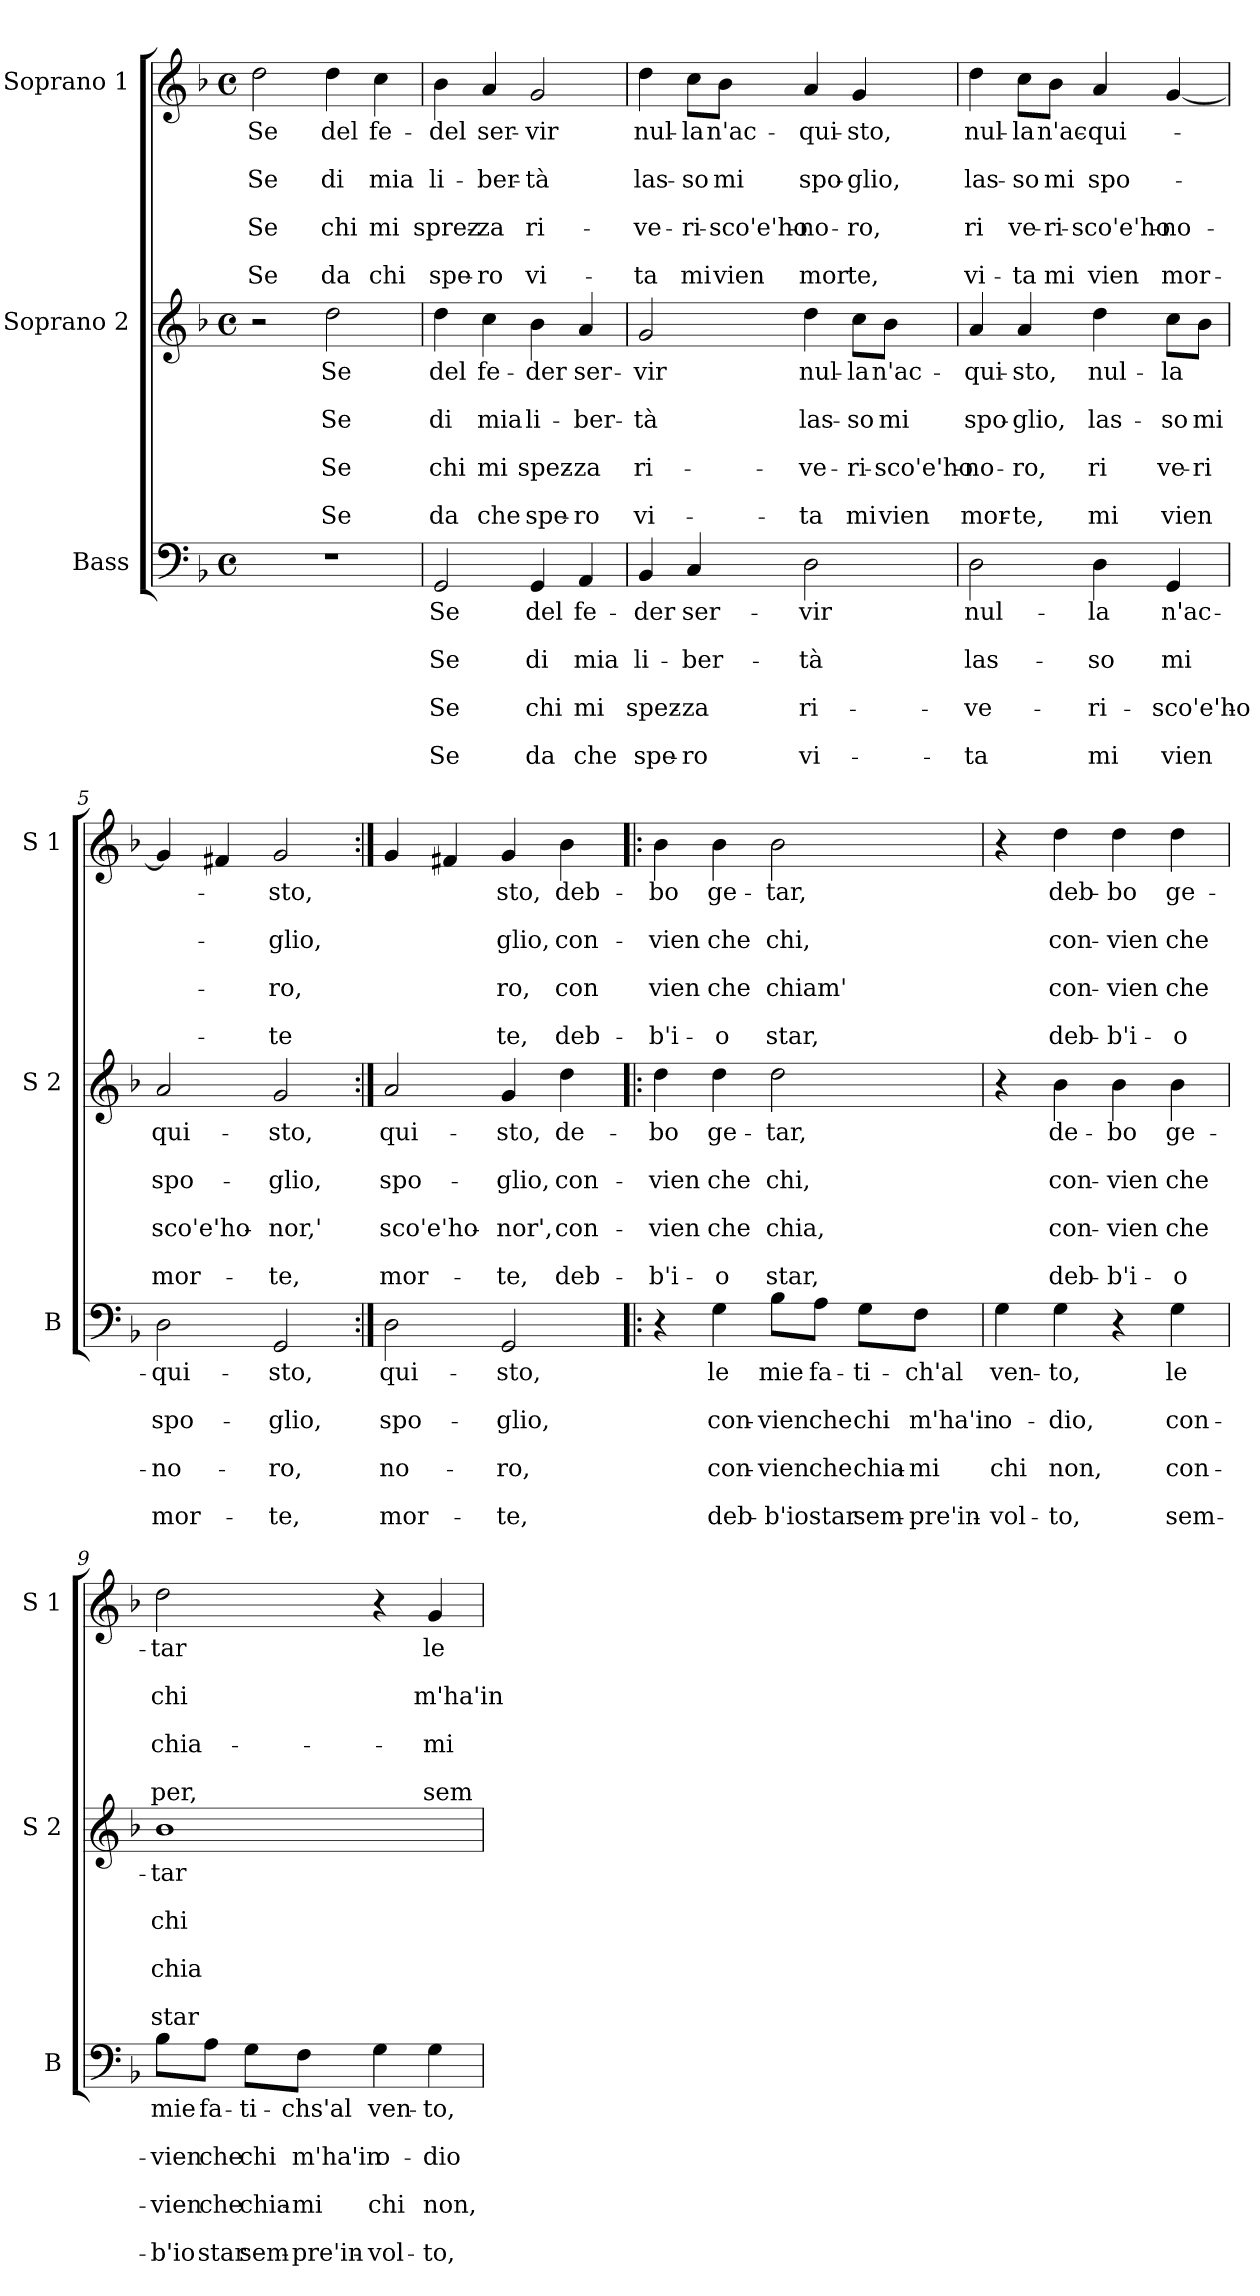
**kern	**text	**text	**text	**text	**text	**text	**text	**kern	**text	**text	**text	**text	**text	**text	**text	**kern	**text	**text	**text	**text	**text	**text	**text
*part3	*part3	*part3	*part3	*part3	*part3	*part3	*part3	*part2	*part2	*part2	*part2	*part2	*part2	*part2	*part2	*part1	*part1	*part1	*part1	*part1	*part1	*part1	*part1
*staff3	*staff3	*staff3	*staff3	*staff3	*staff3	*staff3	*staff3	*staff2	*staff2	*staff2	*staff2	*staff2	*staff2	*staff2	*staff2	*staff1	*staff1	*staff1	*staff1	*staff1	*staff1	*staff1	*staff1
*I"Bass	*	*	*	*	*	*	*	*I"Soprano 2	*	*	*	*	*	*	*	*I"Soprano 1	*	*	*	*	*	*	*
*I'B	*	*	*	*	*	*	*	*I'S 2	*	*	*	*	*	*	*	*I'S 1	*	*	*	*	*	*	*
*clefF4	*	*	*	*	*	*	*	*clefG2	*	*	*	*	*	*	*	*clefG2	*	*	*	*	*	*	*
*k[b-]	*	*	*	*	*	*	*	*k[b-]	*	*	*	*	*	*	*	*k[b-]	*	*	*	*	*	*	*
*F:	*	*	*	*	*	*	*	*F:	*	*	*	*	*	*	*	*F:	*	*	*	*	*	*	*
*M4/4	*	*	*	*	*	*	*	*M4/4	*	*	*	*	*	*	*	*M4/4	*	*	*	*	*	*	*
*met(c)	*	*	*	*	*	*	*	*met(c)	*	*	*	*	*	*	*	*met(c)	*	*	*	*	*	*	*
=1	=1	=1	=1	=1	=1	=1	=1	=1	=1	=1	=1	=1	=1	=1	=1	=1	=1	=1	=1	=1	=1	=1	=1
!	!	!	!	!	!	!	!	!	!	!	!	!	!	!	!	!	!LO:LY:b	!	!LO:LY:b	!	!LO:LY:b	!	!LO:LY:b
1r	.	.	.	.	.	.	.	2r	.	.	.	.	.	.	.	2dd\	Se	.	Se	.	Se	.	Se
!	!	!	!	!	!	!	!	!	!LO:LY:b	!	!LO:LY:b	!	!LO:LY:b	!	!LO:LY:b	!	!LO:LY:b	!	!LO:LY:b	!	!LO:LY:b	!	!LO:LY:b
.	.	.	.	.	.	.	.	2dd\	Se	.	Se	.	Se	.	Se	4dd\	del	.	di	.	chi	.	da
!	!	!	!	!	!	!	!	!	!	!	!	!	!	!	!	!	!LO:LY:b	!	!LO:LY:b	!	!LO:LY:b	!	!LO:LY:b
.	.	.	.	.	.	.	.	.	.	.	.	.	.	.	.	4cc\	fe-	.	mia	.	mi	.	chi
=2	=2	=2	=2	=2	=2	=2	=2	=2	=2	=2	=2	=2	=2	=2	=2	=2	=2	=2	=2	=2	=2	=2	=2
!	!LO:LY:b	!	!LO:LY:b	!	!LO:LY:b	!	!LO:LY:b	!	!LO:LY:b	!	!LO:LY:b	!	!LO:LY:b	!	!LO:LY:b	!	!LO:LY:b	!	!LO:LY:b	!	!LO:LY:b	!	!LO:LY:b
2GG/	Se	.	Se	.	Se	.	Se	4dd\	del	.	di	.	chi	.	da	4b-\	-del	.	li-	.	sprez-	.	spe-
!	!	!	!	!	!	!	!	!	!LO:LY:b	!	!LO:LY:b	!	!LO:LY:b	!	!LO:LY:b	!	!LO:LY:b	!	!LO:LY:b	!	!LO:LY:b	!	!LO:LY:b
.	.	.	.	.	.	.	.	4cc\	fe-	.	mia	.	mi	.	che	4a/	ser-	.	-ber-	.	-za	.	-ro
!	!LO:LY:b	!	!LO:LY:b	!	!LO:LY:b	!	!LO:LY:b	!	!LO:LY:b	!	!LO:LY:b	!	!LO:LY:b	!	!LO:LY:b	!	!LO:LY:b	!	!LO:LY:b	!	!LO:LY:b	!	!LO:LY:b
4GG/	del	.	di	.	chi	.	da	4b-\	-der	.	li-	.	spez-	.	spe-	2g/	-vir	.	-tà	.	ri-	.	vi-
!	!LO:LY:b	!	!LO:LY:b	!	!LO:LY:b	!	!LO:LY:b	!	!LO:LY:b	!	!LO:LY:b	!	!LO:LY:b	!	!LO:LY:b	!	!	!	!	!	!	!	!
4AA/	fe-	.	mia	.	mi	.	che	4a/	ser-	.	-ber-	.	-za	.	-ro	.	.	.	.	.	.	.	.
=3	=3	=3	=3	=3	=3	=3	=3	=3	=3	=3	=3	=3	=3	=3	=3	=3	=3	=3	=3	=3	=3	=3	=3
!	!LO:LY:b	!	!LO:LY:b	!	!LO:LY:b	!	!LO:LY:b	!	!LO:LY:b	!	!LO:LY:b	!	!LO:LY:b	!	!LO:LY:b	!	!LO:LY:b	!	!LO:LY:b	!	!LO:LY:b	!	!LO:LY:b
4BB-/	-der	.	li-	.	spez-	.	spe-	2g/	-vir	.	-tà	.	ri-	.	vi-	4dd\	nul-	.	las-	.	-ve-	.	-ta
!	!LO:LY:b	!	!LO:LY:b	!	!LO:LY:b	!	!LO:LY:b	!	!	!	!	!	!	!	!	!	!LO:LY:b	!	!LO:LY:b	!	!LO:LY:b	!	!LO:LY:b
4C/	ser-	.	-ber-	.	-za	.	-ro	.	.	.	.	.	.	.	.	8cc\L	-la	.	-so	.	-ri-	.	mi
!	!	!	!	!	!	!	!	!	!	!	!	!	!	!	!	!	!LO:LY:b	!	!LO:LY:b	!	!LO:LY:b	!	!LO:LY:b
.	.	.	.	.	.	.	.	.	.	.	.	.	.	.	.	8b-\J	n'ac-	.	mi	.	-sco'e'ho-	.	vien
!	!LO:LY:b	!	!LO:LY:b	!	!LO:LY:b	!	!LO:LY:b	!	!LO:LY:b	!	!LO:LY:b	!	!LO:LY:b	!	!LO:LY:b	!	!LO:LY:b	!	!LO:LY:b	!	!LO:LY:b	!	!LO:LY:b
2D\	-vir	.	-tà	.	ri-	.	vi-	4dd\	nul-	.	las-	.	-ve-	.	-ta	4a/	-qui-	.	spo-	.	-no-	.	mor
!	!	!	!	!	!	!	!	!	!LO:LY:b	!	!LO:LY:b	!	!LO:LY:b	!	!LO:LY:b	!	!LO:LY:b	!	!LO:LY:b	!	!LO:LY:b	!	!LO:LY:b
.	.	.	.	.	.	.	.	8cc\L	-la	.	-so	.	-ri-	.	mi	4g/	-sto,	.	-glio,	.	-ro,	.	te,
!	!	!	!	!	!	!	!	!	!LO:LY:b	!	!LO:LY:b	!	!LO:LY:b	!	!LO:LY:b	!	!	!	!	!	!	!	!
.	.	.	.	.	.	.	.	8b-\J	n'ac-	.	mi	.	-sco'e'ho-	.	vien	.	.	.	.	.	.	.	.
=4	=4	=4	=4	=4	=4	=4	=4	=4	=4	=4	=4	=4	=4	=4	=4	=4	=4	=4	=4	=4	=4	=4	=4
!	!LO:LY:b	!	!LO:LY:b	!	!LO:LY:b	!	!LO:LY:b	!	!LO:LY:b	!	!LO:LY:b	!	!LO:LY:b	!	!LO:LY:b	!	!LO:LY:b	!	!LO:LY:b	!	!LO:LY:b	!	!LO:LY:b
2D\	nul-	.	las-	.	-ve-	.	-ta	4a/	-qui-	.	spo-	.	-no-	.	mor-	4dd\	nul-	.	las-	.	ri	.	vi-
!	!	!	!	!	!	!	!	!	!LO:LY:b	!	!LO:LY:b	!	!LO:LY:b	!	!LO:LY:b	!	!LO:LY:b	!	!LO:LY:b	!	!LO:LY:b	!	!LO:LY:b
.	.	.	.	.	.	.	.	4a/	-sto,	.	-glio,	.	-ro,	.	-te,	8cc\L	-la	.	-so	.	ve-	.	-ta
!	!	!	!	!	!	!	!	!	!	!	!	!	!	!	!	!	!LO:LY:b	!	!LO:LY:b	!	!LO:LY:b	!	!LO:LY:b
.	.	.	.	.	.	.	.	.	.	.	.	.	.	.	.	8b-\J	n'ac-	.	mi	.	-ri-	.	mi
!	!LO:LY:b	!	!LO:LY:b	!	!LO:LY:b	!	!LO:LY:b	!	!LO:LY:b	!	!LO:LY:b	!	!LO:LY:b	!	!LO:LY:b	!	!LO:LY:b	!	!LO:LY:b	!	!LO:LY:b	!	!LO:LY:b
4D\	-la	.	-so	.	-ri-	.	mi	4dd\	nul-	.	las-	.	ri	.	mi	4a/	-qui-	.	spo-	.	-sco'e'ho-	.	vien
!	!LO:LY:b	!	!LO:LY:b	!	!LO:LY:b	!	!LO:LY:b	!	!LO:LY:b	!	!LO:LY:b	!	!LO:LY:b	!	!LO:LY:b	!	!	!	!	!	!LO:LY:b	!	!LO:LY:b
4GG/	n'ac-	.	mi	.	-sco'e'ho-	.	vien	8cc\L	-la	.	-so	.	ve-	.	vien	[4g/	.	.	.	.	-no-	.	mor-
!	!	!	!	!	!	!	!	!	!	!	!LO:LY:b	!	!LO:LY:b	!	!	!	!	!	!	!	!	!	!
.	.	.	.	.	.	.	.	8b-\J	.	.	mi	.	-ri	.	.	.	.	.	.	.	.	.	.
!!LO:LB:g=z
=5	=5	=5	=5	=5	=5	=5	=5	=5	=5	=5	=5	=5	=5	=5	=5	=5	=5	=5	=5	=5	=5	=5	=5
!	!LO:LY:b	!	!LO:LY:b	!	!LO:LY:b	!	!LO:LY:b	!	!LO:LY:b	!	!LO:LY:b	!	!LO:LY:b	!	!LO:LY:b	!	!	!	!	!	!	!	!
2D\	-qui-	.	spo-	.	-no-	.	mor-	2a/	-qui-	.	spo-	.	sco'e'ho-	.	mor-	4g/]	.	.	.	.	.	.	.
.	.	.	.	.	.	.	.	.	.	.	.	.	.	.	.	4f#X/	.	.	.	.	.	.	.
!	!LO:LY:b	!	!LO:LY:b	!	!LO:LY:b	!	!LO:LY:b	!	!LO:LY:b	!	!LO:LY:b	!	!LO:LY:b	!	!LO:LY:b	!	!LO:LY:b	!	!LO:LY:b	!	!LO:LY:b	!	!LO:LY:b
2GG/	-sto,	.	-glio,	.	-ro,	.	-te,	2g/	-sto,	.	-glio,	.	-nor,'	.	-te,	2g/	-sto,	.	-glio,	.	-ro,	.	-te
=6:|!	=6:|!	=6:|!	=6:|!	=6:|!	=6:|!	=6:|!	=6:|!	=6:|!	=6:|!	=6:|!	=6:|!	=6:|!	=6:|!	=6:|!	=6:|!	=6:|!	=6:|!	=6:|!	=6:|!	=6:|!	=6:|!	=6:|!	=6:|!
!	!LO:LY:b	!	!LO:LY:b	!	!LO:LY:b	!	!LO:LY:b	!	!LO:LY:b	!	!LO:LY:b	!	!LO:LY:b	!	!LO:LY:b	!	!	!	!	!	!	!	!
2D\	qui-	.	spo-	.	no-	.	mor-	2a/	qui-	.	spo-	.	sco'e'ho-	.	mor-	4g/	.	.	.	.	.	.	.
.	.	.	.	.	.	.	.	.	.	.	.	.	.	.	.	4f#X/	.	.	.	.	.	.	.
!	!LO:LY:b	!	!LO:LY:b	!	!LO:LY:b	!	!LO:LY:b	!	!LO:LY:b	!	!LO:LY:b	!	!LO:LY:b	!	!LO:LY:b	!	!LO:LY:b	!	!LO:LY:b	!	!LO:LY:b	!	!LO:LY:b
2GG/	-sto,	.	-glio,	.	-ro,	.	-te,	4g/	-sto,	.	-glio,	.	-nor',	.	-te,	4g/	sto,	.	glio,	.	ro,	.	te,
!	!	!	!	!	!	!	!	!	!LO:LY:b	!	!LO:LY:b	!	!LO:LY:b	!	!LO:LY:b	!	!LO:LY:b	!	!LO:LY:b	!	!LO:LY:b	!	!LO:LY:b
.	.	.	.	.	.	.	.	4dd\	de-	.	con-	.	con-	.	deb-	4b-\	deb-	.	con-	.	con	.	deb-
=7!|:	=7!|:	=7!|:	=7!|:	=7!|:	=7!|:	=7!|:	=7!|:	=7!|:	=7!|:	=7!|:	=7!|:	=7!|:	=7!|:	=7!|:	=7!|:	=7!|:	=7!|:	=7!|:	=7!|:	=7!|:	=7!|:	=7!|:	=7!|:
!	!	!	!	!	!	!	!	!	!LO:LY:b	!	!LO:LY:b	!	!LO:LY:b	!	!LO:LY:b	!	!LO:LY:b	!	!LO:LY:b	!	!LO:LY:b	!	!LO:LY:b
4r	.	.	.	.	.	.	.	4dd\	-bo	.	-vien	.	-vien	.	-b'i-	4b-\	-bo	.	-vien	.	vien	.	-b'i-
!	!LO:LY:b	!	!LO:LY:b	!	!LO:LY:b	!	!LO:LY:b	!	!LO:LY:b	!	!LO:LY:b	!	!LO:LY:b	!	!LO:LY:b	!	!LO:LY:b	!	!LO:LY:b	!	!LO:LY:b	!	!LO:LY:b
4G\	le	.	con-	.	con-	.	deb-	4dd\	ge-	.	che	.	che	.	-o	4b-\	ge-	.	che	.	che	.	-o
!	!LO:LY:b	!	!LO:LY:b	!	!LO:LY:b	!	!LO:LY:b	!	!LO:LY:b	!	!LO:LY:b	!	!LO:LY:b	!	!LO:LY:b	!	!LO:LY:b	!	!LO:LY:b	!	!LO:LY:b	!	!LO:LY:b
8B-\L	mie	.	-vien	.	-vien	.	-b'io	2dd\	-tar,	.	chi,	.	chia,	.	star,	2b-\	-tar,	.	chi,	.	chiam'	.	star,
!	!LO:LY:b	!	!LO:LY:b	!	!LO:LY:b	!	!LO:LY:b	!	!	!	!	!	!	!	!	!	!	!	!	!	!	!	!
8A\J	fa-	.	che	.	che	.	star	.	.	.	.	.	.	.	.	.	.	.	.	.	.	.	.
!	!LO:LY:b	!	!LO:LY:b	!	!LO:LY:b	!	!LO:LY:b	!	!	!	!	!	!	!	!	!	!	!	!	!	!	!	!
8G\L	-ti-	.	chi	.	chia-	.	sem-	.	.	.	.	.	.	.	.	.	.	.	.	.	.	.	.
!	!LO:LY:b	!	!LO:LY:b	!	!LO:LY:b	!	!LO:LY:b	!	!	!	!	!	!	!	!	!	!	!	!	!	!	!	!
8F\J	-ch'al	.	m'ha'in	.	-mi	.	-pre'in-	.	.	.	.	.	.	.	.	.	.	.	.	.	.	.	.
=8	=8	=8	=8	=8	=8	=8	=8	=8	=8	=8	=8	=8	=8	=8	=8	=8	=8	=8	=8	=8	=8	=8	=8
!	!LO:LY:b	!	!LO:LY:b	!	!LO:LY:b	!	!LO:LY:b	!	!	!	!	!	!	!	!	!	!	!	!	!	!	!	!
4G\	ven-	.	o-	.	chi	.	-vol-	4r	.	.	.	.	.	.	.	4r	.	.	.	.	.	.	.
!	!LO:LY:b	!	!LO:LY:b	!	!LO:LY:b	!	!LO:LY:b	!	!LO:LY:b	!	!LO:LY:b	!	!LO:LY:b	!	!LO:LY:b	!	!LO:LY:b	!	!LO:LY:b	!	!LO:LY:b	!	!LO:LY:b
4G\	-to,	.	-dio,	.	non,	.	-to,	4b-\	de-	.	con-	.	con-	.	deb-	4dd\	deb-	.	con-	.	con-	.	deb-
!	!	!	!	!	!	!	!	!	!LO:LY:b	!	!LO:LY:b	!	!LO:LY:b	!	!LO:LY:b	!	!LO:LY:b	!	!LO:LY:b	!	!LO:LY:b	!	!LO:LY:b
4r	.	.	.	.	.	.	.	4b-\	-bo	.	-vien	.	-vien	.	-b'i-	4dd\	-bo	.	-vien	.	-vien	.	-b'i-
!	!LO:LY:b	!	!LO:LY:b	!	!LO:LY:b	!	!LO:LY:b	!	!LO:LY:b	!	!LO:LY:b	!	!LO:LY:b	!	!LO:LY:b	!	!LO:LY:b	!	!LO:LY:b	!	!LO:LY:b	!	!LO:LY:b
4G\	le	.	con-	.	con-	.	sem-	4b-\	ge-	.	che	.	che	.	-o	4dd\	ge-	.	che	.	che	.	-o
!!LO:PB:g=z
=9	=9	=9	=9	=9	=9	=9	=9	=9	=9	=9	=9	=9	=9	=9	=9	=9	=9	=9	=9	=9	=9	=9	=9
!	!LO:LY:b	!	!LO:LY:b	!	!LO:LY:b	!	!LO:LY:b	!	!LO:LY:b	!	!LO:LY:b	!	!LO:LY:b	!	!LO:LY:b	!	!LO:LY:b	!	!LO:LY:b	!	!LO:LY:b	!	!LO:LY:b
8B-\L	mie	.	-vien	.	-vien	.	-b'io	1b-	-tar	.	chi	.	chia	.	star	2dd\	-tar	.	chi	.	chia-	.	per,
!	!LO:LY:b	!	!LO:LY:b	!	!LO:LY:b	!	!LO:LY:b	!	!	!	!	!	!	!	!	!	!	!	!	!	!	!	!
8A\J	fa-	.	che	.	che	.	star	.	.	.	.	.	.	.	.	.	.	.	.	.	.	.	.
!	!LO:LY:b	!	!LO:LY:b	!	!LO:LY:b	!	!LO:LY:b	!	!	!	!	!	!	!	!	!	!	!	!	!	!	!	!
8G\L	-ti-	.	chi	.	chia-	.	sem-	.	.	.	.	.	.	.	.	.	.	.	.	.	.	.	.
!	!LO:LY:b	!	!LO:LY:b	!	!LO:LY:b	!	!LO:LY:b	!	!	!	!	!	!	!	!	!	!	!	!	!	!	!	!
8F\J	-chs'al	.	m'ha'in	.	-mi	.	-pre'in-	.	.	.	.	.	.	.	.	.	.	.	.	.	.	.	.
!	!LO:LY:b	!	!LO:LY:b	!	!LO:LY:b	!	!LO:LY:b	!	!	!	!	!	!	!	!	!	!	!	!	!	!	!	!
4G\	ven-	.	o-	.	chi	.	-vol-	.	.	.	.	.	.	.	.	4r	.	.	.	.	.	.	.
!	!LO:LY:b	!	!LO:LY:b	!	!LO:LY:b	!	!LO:LY:b	!	!	!	!	!	!	!	!	!	!LO:LY:b	!	!LO:LY:b	!	!LO:LY:b	!	!LO:LY:b
4G\	-to,	.	-dio	.	non,	.	-to,	.	.	.	.	.	.	.	.	4g/	le	.	m'ha'in	.	-mi	.	sem-
=	=	=	=	=	=	=	=	=	=	=	=	=	=	=	=	=	=	=	=	=	=	=	=
*-	*-	*-	*-	*-	*-	*-	*-	*-	*-	*-	*-	*-	*-	*-	*-	*-	*-	*-	*-	*-	*-	*-	*-
